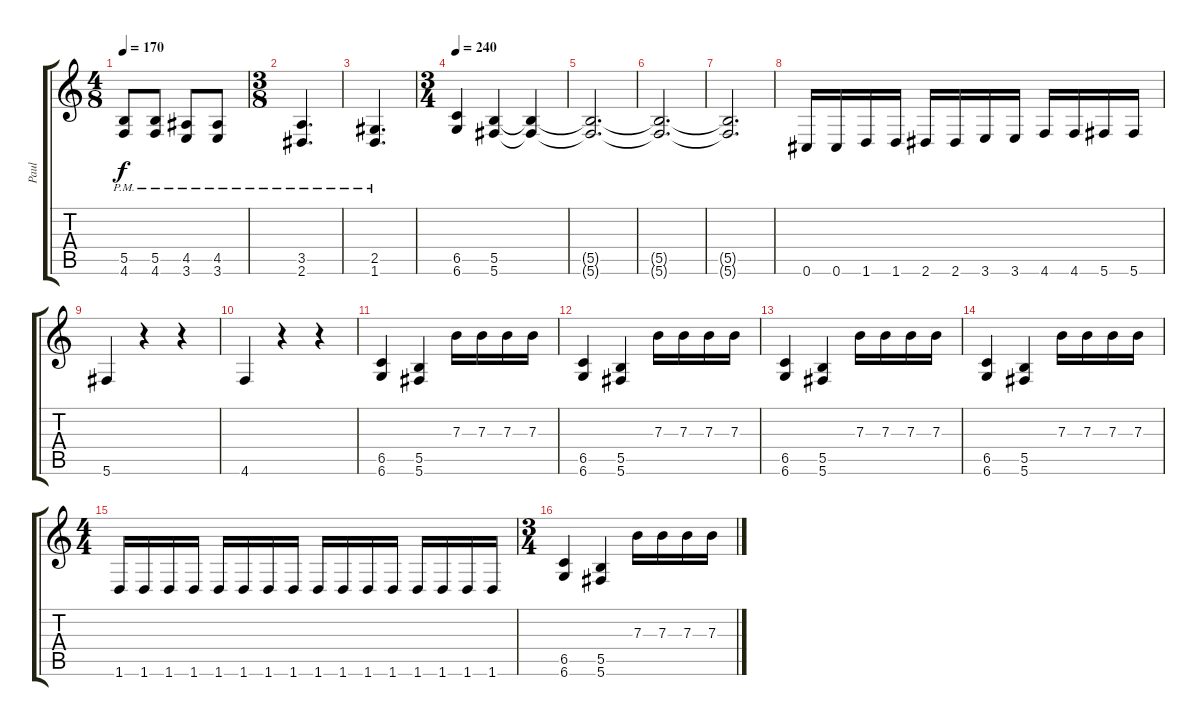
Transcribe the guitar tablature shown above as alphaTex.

\track ("Paul" "Paul") {instrument distortionguitar}
\staff {score tabs}
\tuning (Db4 Ab3 E3 B2 Gb2 Db2) {hide}
\ts (4 8)
\tempo 170
\clef g2
\ks c
(5.5{pm} 4.6{pm}).8{dy f beam merge} (5.5{pm} 4.6{pm}).8{beam split} (4.5{pm} 3.6{pm}).8{beam merge} (4.5{pm} 3.6{pm}).8 |
\ts (3 8)
(3.5{pm} 2.6{pm}).4{d} |
(2.5{pm} 1.6{pm}).4{d} |
\ts (3 4)
\tempo 240
(6.5 6.6).4{beam merge} (5.5 5.6).4 (5.5{t} 5.6{t}).4 |
(5.5{t} 5.6{t}).2{d} |
(5.5{t} 5.6{t}).2{d} |
(5.5{t} 5.6{t}).2{d} |
0.6.16 0.6.16 1.6.16 1.6.16 2.6.16 2.6.16 3.6.16 3.6.16 4.6.16 4.6.16 5.6.16 5.6.16 |
5.6.4 r.4 r.4 |
4.6.4 r.4 r.4 |
(6.5 6.6).4 (5.5 5.6).4 7.3.16 7.3.16 7.3.16 7.3.16 |
(6.5 6.6).4 (5.5 5.6).4 7.3.16 7.3.16 7.3.16 7.3.16 |
(6.5 6.6).4 (5.5 5.6).4 7.3.16 7.3.16 7.3.16 7.3.16 |
(6.5 6.6).4 (5.5 5.6).4 7.3.16 7.3.16 7.3.16 7.3.16 |
\ts (4 4)
1.6.16 1.6.16 1.6.16 1.6.16 1.6.16 1.6.16 1.6.16 1.6.16 1.6.16 1.6.16 1.6.16 1.6.16 1.6.16 1.6.16 1.6.16 1.6.16 |
\ts (3 4)
(6.5 6.6).4 (5.5 5.6).4 7.3.16 7.3.16 7.3.16 7.3.16
